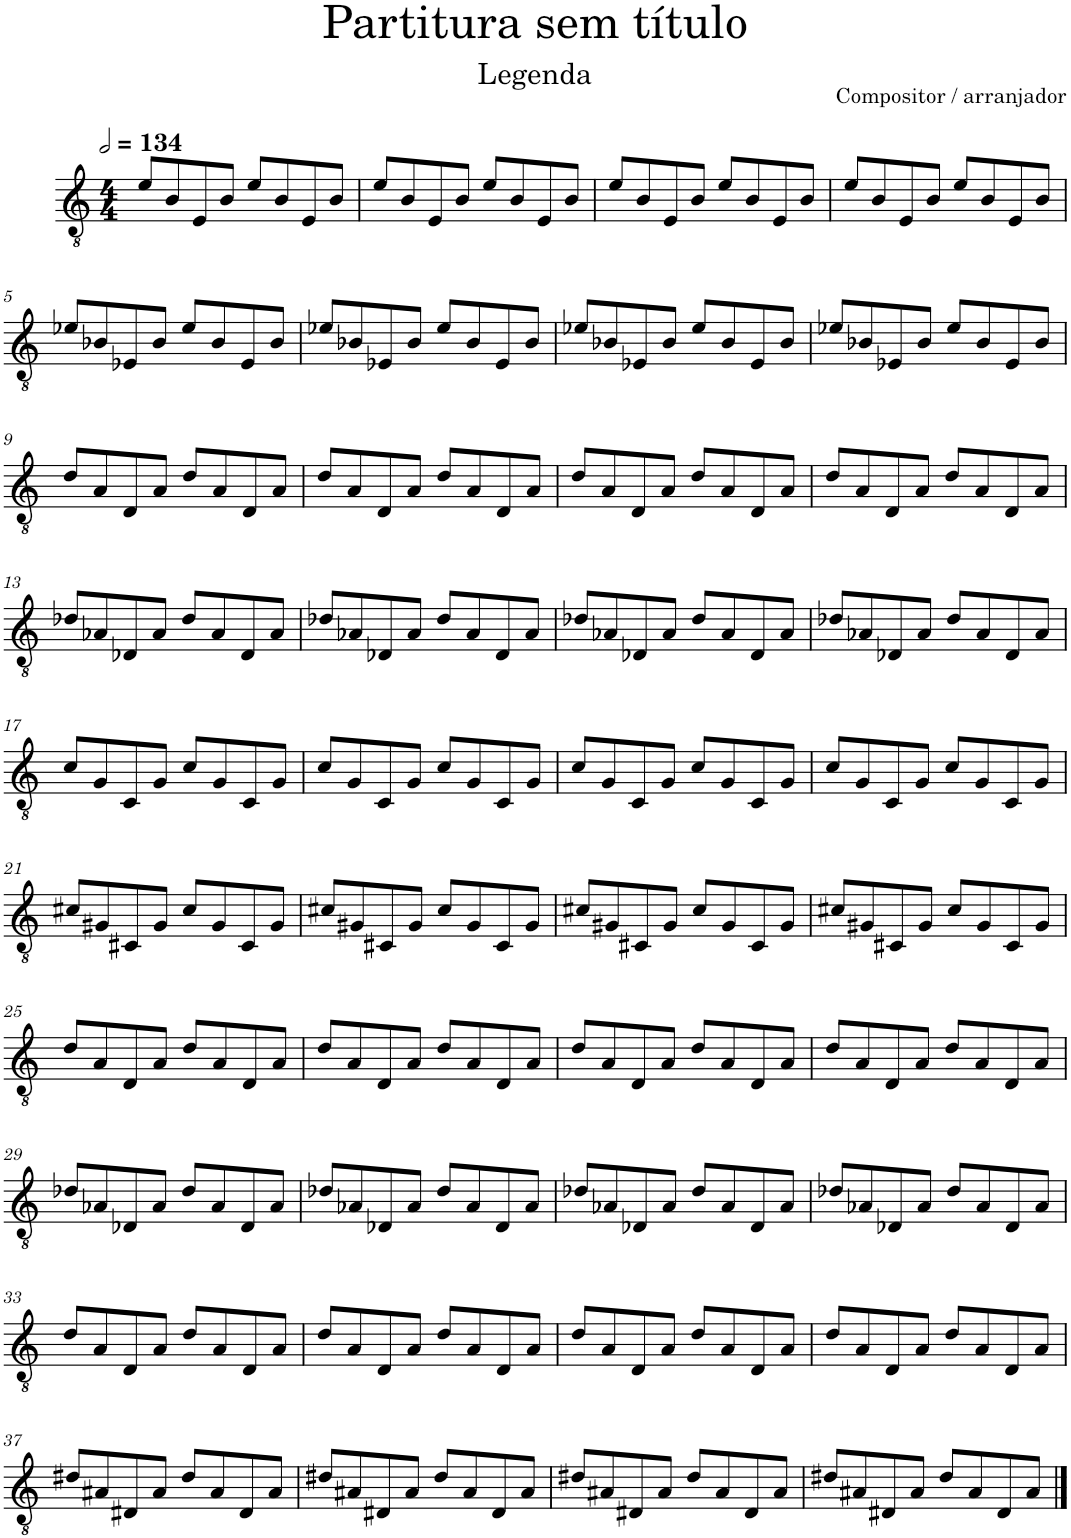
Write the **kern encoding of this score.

**kern
*part1
*staff1
*I"Guitarra Elétrica
*I'Guit. El.
*clefGv2
*k[]
*M4/4
*MM268
=1
8e/L
8B/
8E/
8B/J
8e/L
8B/
8E/
8B/J
=2
8e/L
8B/
8E/
8B/J
8e/L
8B/
8E/
8B/J
=3
8e/L
8B/
8E/
8B/J
8e/L
8B/
8E/
8B/J
=4
8e/L
8B/
8E/
8B/J
8e/L
8B/
8E/
8B/J
!!LO:LB:g=z
=5
8e-X/L
8B-X/
8E-X/
8B-/J
8e-/L
8B-/
8E-/
8B-/J
=6
8e-X/L
8B-X/
8E-X/
8B-/J
8e-/L
8B-/
8E-/
8B-/J
=7
8e-X/L
8B-X/
8E-X/
8B-/J
8e-/L
8B-/
8E-/
8B-/J
=8
8e-X/L
8B-X/
8E-X/
8B-/J
8e-/L
8B-/
8E-/
8B-/J
!!LO:LB:g=z
=9
8d/L
8A/
8D/
8A/J
8d/L
8A/
8D/
8A/J
=10
8d/L
8A/
8D/
8A/J
8d/L
8A/
8D/
8A/J
=11
8d/L
8A/
8D/
8A/J
8d/L
8A/
8D/
8A/J
=12
8d/L
8A/
8D/
8A/J
8d/L
8A/
8D/
8A/J
!!LO:LB:g=z
=13
8d-X/L
8A-X/
8D-X/
8A-/J
8d-/L
8A-/
8D-/
8A-/J
=14
8d-X/L
8A-X/
8D-X/
8A-/J
8d-/L
8A-/
8D-/
8A-/J
=15
8d-X/L
8A-X/
8D-X/
8A-/J
8d-/L
8A-/
8D-/
8A-/J
=16
8d-X/L
8A-X/
8D-X/
8A-/J
8d-/L
8A-/
8D-/
8A-/J
!!LO:LB:g=z
=17
8c/L
8G/
8C/
8G/J
8c/L
8G/
8C/
8G/J
=18
8c/L
8G/
8C/
8G/J
8c/L
8G/
8C/
8G/J
=19
8c/L
8G/
8C/
8G/J
8c/L
8G/
8C/
8G/J
=20
8c/L
8G/
8C/
8G/J
8c/L
8G/
8C/
8G/J
!!LO:LB:g=z
=21
8c#X/L
8G#X/
8C#X/
8G#/J
8c#/L
8G#/
8C#/
8G#/J
=22
8c#X/L
8G#X/
8C#X/
8G#/J
8c#/L
8G#/
8C#/
8G#/J
=23
8c#X/L
8G#X/
8C#X/
8G#/J
8c#/L
8G#/
8C#/
8G#/J
=24
8c#X/L
8G#X/
8C#X/
8G#/J
8c#/L
8G#/
8C#/
8G#/J
!!LO:LB:g=z
=25
8d/L
8A/
8D/
8A/J
8d/L
8A/
8D/
8A/J
=26
8d/L
8A/
8D/
8A/J
8d/L
8A/
8D/
8A/J
=27
8d/L
8A/
8D/
8A/J
8d/L
8A/
8D/
8A/J
=28
8d/L
8A/
8D/
8A/J
8d/L
8A/
8D/
8A/J
!!LO:LB:g=z
=29
8d-X/L
8A-X/
8D-X/
8A-/J
8d-/L
8A-/
8D-/
8A-/J
=30
8d-X/L
8A-X/
8D-X/
8A-/J
8d-/L
8A-/
8D-/
8A-/J
=31
8d-X/L
8A-X/
8D-X/
8A-/J
8d-/L
8A-/
8D-/
8A-/J
=32
8d-X/L
8A-X/
8D-X/
8A-/J
8d-/L
8A-/
8D-/
8A-/J
!!LO:LB:g=z
=33
8d/L
8A/
8D/
8A/J
8d/L
8A/
8D/
8A/J
=34
8d/L
8A/
8D/
8A/J
8d/L
8A/
8D/
8A/J
=35
8d/L
8A/
8D/
8A/J
8d/L
8A/
8D/
8A/J
=36
8d/L
8A/
8D/
8A/J
8d/L
8A/
8D/
8A/J
!!LO:LB:g=z
=37
8d#X/L
8A#X/
8D#X/
8A#/J
8d#/L
8A#/
8D#/
8A#/J
=38
8d#X/L
8A#X/
8D#X/
8A#/J
8d#/L
8A#/
8D#/
8A#/J
=39
8d#X/L
8A#X/
8D#X/
8A#/J
8d#/L
8A#/
8D#/
8A#/J
=40
8d#X/L
8A#X/
8D#X/
8A#/J
8d#/L
8A#/
8D#/
8A#/J
==
*-
